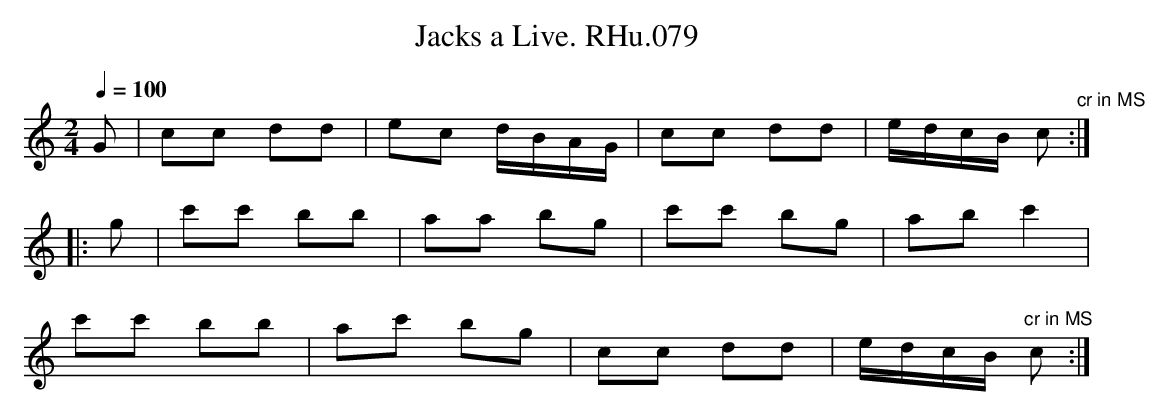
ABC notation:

X:1
T:Jacks a Live. RHu.079
M:2/4
L:1/8
Q:1/4=100
K:C
G|cc dd|ec d/B/A/G/|cc dd|e/d/c/B/ c"cr in MS":|
|:g|c'c' bb|aa bg|c'c' bg|ab c'2|
c'c' bb|ac' bg|cc dd|e/d/c/B/ "cr in MS"c:|
